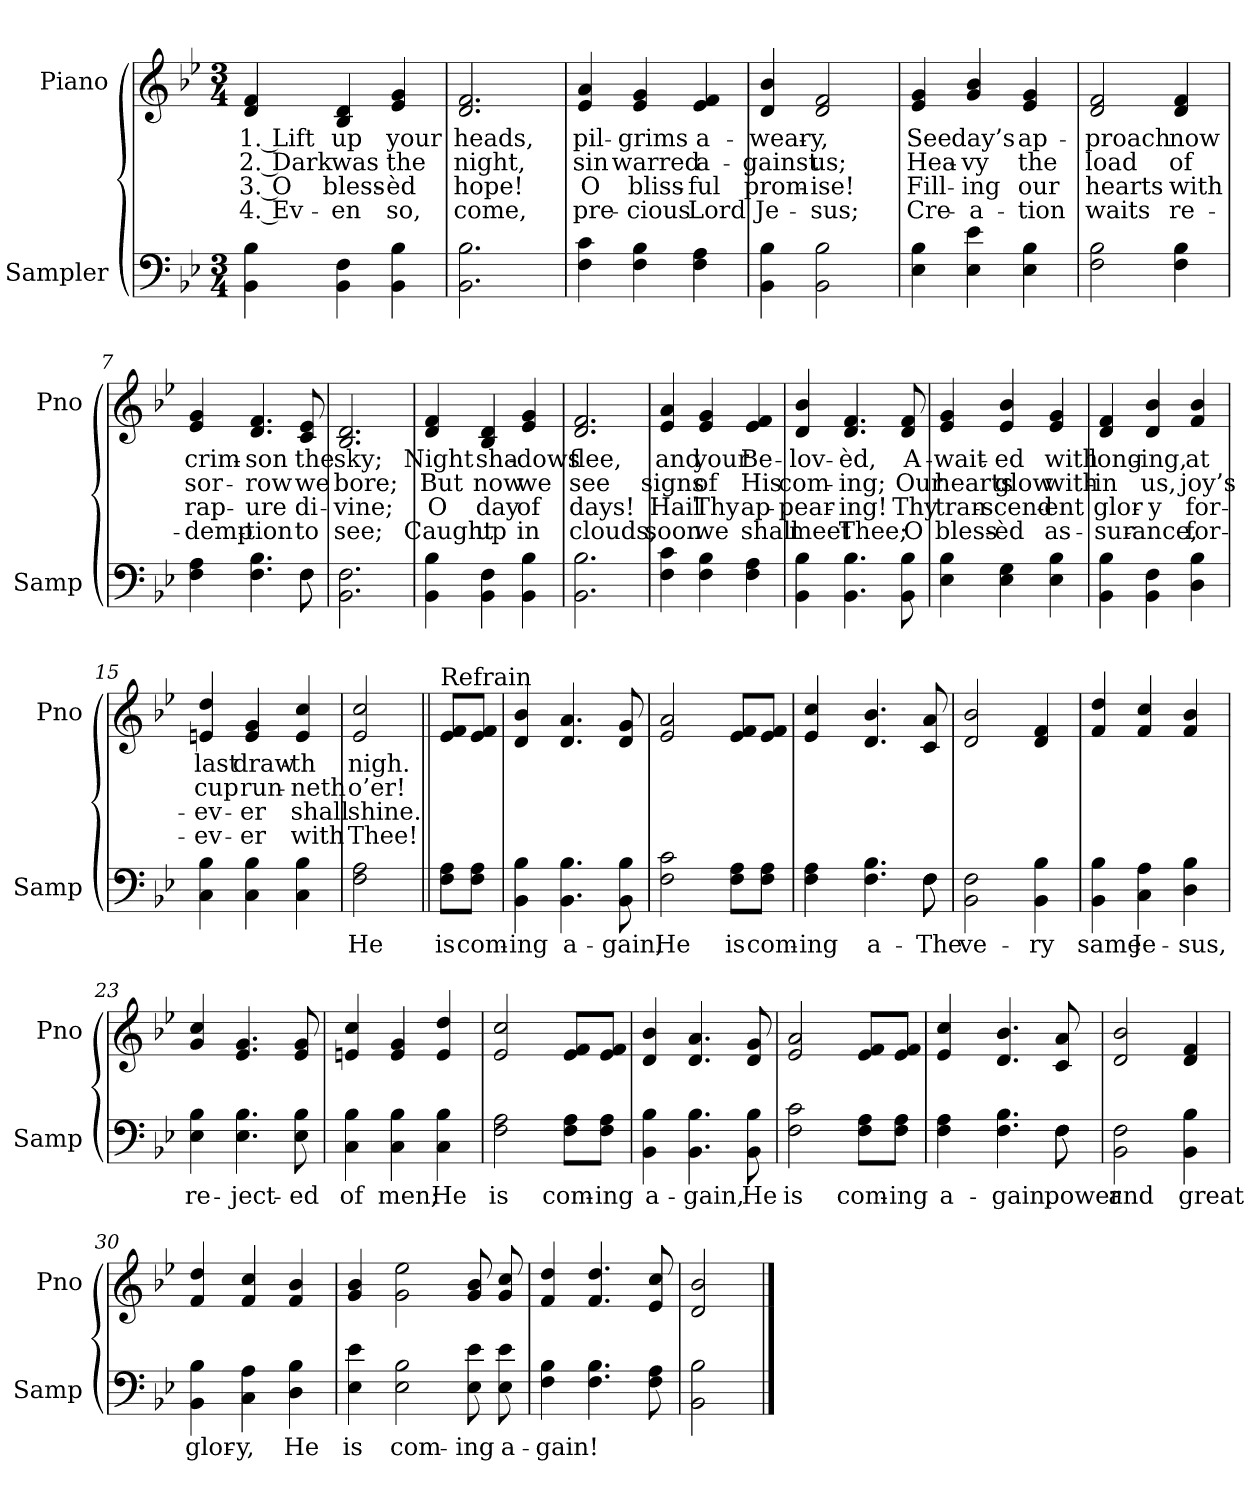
**kern	**text	**kern	**text	**text	**text	**text
*part2	*part2	*part1	*part1	*part1	*part1	*part1
*staff2	*staff2	*staff1	*staff1	*staff1	*staff1	*staff1
*I"Sampler	*	*I"Piano	*	*	*	*
*I'Samp	*	*I'Pno	*	*	*	*
*clefF4	*	*clefG2	*	*	*	*
*k[b-e-]	*	*k[b-e-]	*	*	*	*
*B-:	*	*B-:	*	*	*	*
*M3/4	*	*M3/4	*	*	*	*
=1	=1	=1	=1	=1	=1	=1
4BB- 4B-	.	4d 4f	1. Lift	2. Dark	3. O	4. Ev-
4BB- 4F	.	4B- 4d	up	was	bless-	-en
4BB- 4B-	.	4e- 4g	your	the	-èd	so,
=2	=2	=2	=2	=2	=2	=2
2.BB- 2.B-	.	2.d 2.f	heads,	night,	hope!	come,
=3	=3	=3	=3	=3	=3	=3
4F 4c	.	4e- 4a	pil-	sin	O	pre-
4F 4B-	.	4e- 4g	-grims	warred	bliss-	-cious
4F 4A	.	4e- 4f	a-	a-	-ful	Lord
=4	=4	=4	=4	=4	=4	=4
4BB- 4B-	.	4d 4b-	-wear-	-gainst	prom-	Je-
2BB- 2B-	.	2d 2f	-y,	us;	-ise!	-sus;
=5	=5	=5	=5	=5	=5	=5
4E- 4B-	.	4e- 4g	See	Hea-	Fill-	Cre-
4E- 4e-	.	4g 4b-	day’s	-vy	-ing	-a-
4E- 4B-	.	4e- 4g	ap-	the	our	-tion
=6	=6	=6	=6	=6	=6	=6
2F 2B-	.	2d 2f	-proach	load	hearts	waits
4F 4B-	.	4d 4f	now	of	with	re-
=7	=7	=7	=7	=7	=7	=7
*^	*	*	*	*	*	*
4F 4A	8ryy	.	4e- 4g	crim-	sor-	rap-	-demp-
*v	*v	*	*	*	*	*	*
4.F 4.B-	.	4.d 4.f	-son	-row	-ure	-tion
*^	*	*	*	*	*	*
8F\	8F	.	8c 8e-	the	we	di-	to
*v	*v	*	*	*	*	*	*
=8	=8	=8	=8	=8	=8	=8
2.BB- 2.F	.	2.B- 2.d	sky;	bore;	-vine;	see;
=9	=9	=9	=9	=9	=9	=9
4BB- 4B-	.	4d 4f	Night	But	O	Caught
4BB- 4F	.	4B- 4d	sha-	now	day	up
4BB- 4B-	.	4e- 4g	-dows	we	of	in
=10	=10	=10	=10	=10	=10	=10
2.BB- 2.B-	.	2.d 2.f	flee,	see	days!	clouds,
=11	=11	=11	=11	=11	=11	=11
4F 4c	.	4e- 4a	and	signs	Hail	soon
4F 4B-	.	4e- 4g	your	of	Thy	we
4F 4A	.	4e- 4f	Be-	His	ap-	shall
=12	=12	=12	=12	=12	=12	=12
4BB- 4B-	.	4d 4b-	-lov-	com-	-pear-	meet
4.BB- 4.B-	.	4.d 4.f	-èd,	-ing;	-ing!	Thee;
8BB- 8B-	.	8d 8f	A-	Our	Thy	O
=13	=13	=13	=13	=13	=13	=13
4E- 4B-	.	4e- 4g	-wait-	hearts	tran-	bless-
4E- 4G	.	4e- 4b-	-ed	glow	-scend-	-èd
4E- 4B-	.	4e- 4g	with	with-	-ent	as-
=14	=14	=14	=14	=14	=14	=14
4BB- 4B-	.	4d 4f	long-	-in	glor-	-sur-
4BB- 4F	.	4d 4b-	-ing,	us,	-y	-ance,
4D 4B-	.	4f 4b-	at	joy’s	for-	for-
=15	=15	=15	=15	=15	=15	=15
4C 4B-	.	4en 4dd	last	cup	-ev-	-ev-
4C 4B-	.	4e 4g	draw-	run-	-er	-er
4C 4B-	.	4e 4cc	-th	-neth	shall	with
=16	=16	=16	=16	=16	=16	=16
2F 2A	He	2e- 2cc	nigh.	o’er!	shine.	Thee!
=17||	=17||	=17||	=17||	=17||	=17||	=17||
!	!	!LO:TX:t=Refrain	!	!	!	!
8F\ 8A\L	is	8e-/ 8f/L	.	.	.	.
8F\ 8A\J	com-	8e-/ 8f/J	.	.	.	.
=18	=18	=18	=18	=18	=18	=18
4BB- 4B-	-ing	4d 4b-	.	.	.	.
4.BB- 4.B-	a-	4.d 4.a	.	.	.	.
8BB- 8B-	-gain,	8d 8g	.	.	.	.
=19	=19	=19	=19	=19	=19	=19
2F 2c	He	2e- 2a	.	.	.	.
8F\ 8A\L	is	8e-/ 8f/L	.	.	.	.
8F\ 8A\J	com-	8e-/ 8f/J	.	.	.	.
=20	=20	=20	=20	=20	=20	=20
*^	*	*	*	*	*	*
4F 4A	8ryy	-ing	4e- 4cc	.	.	.	.
*v	*v	*	*	*	*	*	*
4.F 4.B-	a-	4.d 4.b-	.	.	.	.
*^	*	*	*	*	*	*
8F\	8F	The	8c 8a	.	.	.	.
*v	*v	*	*	*	*	*	*
=21	=21	=21	=21	=21	=21	=21
2BB- 2F	ve-	2d 2b-	.	.	.	.
4BB- 4B-	-ry	4d 4f	.	.	.	.
=22	=22	=22	=22	=22	=22	=22
4BB- 4B-	same	4f 4dd	.	.	.	.
4C 4A	Je-	4f 4cc	.	.	.	.
4D 4B-	-sus,	4f 4b-	.	.	.	.
=23	=23	=23	=23	=23	=23	=23
4E- 4B-	re-	4g 4cc	.	.	.	.
4.E- 4.B-	-ject-	4.e- 4.g	.	.	.	.
8E- 8B-	-ed	8e- 8g	.	.	.	.
=24	=24	=24	=24	=24	=24	=24
4C 4B-	of	4en 4cc	.	.	.	.
4C 4B-	men;	4e 4g	.	.	.	.
4C 4B-	He	4e 4dd	.	.	.	.
=25	=25	=25	=25	=25	=25	=25
2F 2A	is	2e- 2cc	.	.	.	.
8F\ 8A\L	com-	8e-/ 8f/L	.	.	.	.
8F\ 8A\J	-ing	8e-/ 8f/J	.	.	.	.
=26	=26	=26	=26	=26	=26	=26
4BB- 4B-	a-	4d 4b-	.	.	.	.
4.BB- 4.B-	-gain,	4.d 4.a	.	.	.	.
8BB- 8B-	He	8d 8g	.	.	.	.
=27	=27	=27	=27	=27	=27	=27
2F 2c	is	2e- 2a	.	.	.	.
8F\ 8A\L	com-	8e-/ 8f/L	.	.	.	.
8F\ 8A\J	-ing	8e-/ 8f/J	.	.	.	.
=28	=28	=28	=28	=28	=28	=28
*^	*	*	*	*	*	*
4F 4A	8ryy	a-	4e- 4cc	.	.	.	.
*v	*v	*	*	*	*	*	*
4.F 4.B-	-gain,	4.d 4.b-	.	.	.	.
*^	*	*	*	*	*	*
8F\	8F	power	8c 8a	.	.	.	.
*v	*v	*	*	*	*	*	*
=29	=29	=29	=29	=29	=29	=29
2BB- 2F	and	2d 2b-	.	.	.	.
4BB- 4B-	great	4d 4f	.	.	.	.
=30	=30	=30	=30	=30	=30	=30
4BB- 4B-	glor-	4f 4dd	.	.	.	.
4C 4A	-y,	4f 4cc	.	.	.	.
4D 4B-	He	4f 4b-	.	.	.	.
=31	=31	=31	=31	=31	=31	=31
4E- 4e-	is	4g/ 4b-/	.	.	.	.
2E- 2B-	com-	2g 2ee-	.	.	.	.
8E- 8e-	-ing	8g 8b-	.	.	.	.
8E- 8e-	a-	8g 8cc	.	.	.	.
=32	=32	=32	=32	=32	=32	=32
4F 4B-	-gain!	4f 4dd	.	.	.	.
4.F 4.B-	.	4.f 4.dd	.	.	.	.
8F 8A	.	8e- 8cc	.	.	.	.
=33	=33	=33	=33	=33	=33	=33
2BB- 2B-	.	2d 2b-	.	.	.	.
==	==	==	==	==	==	==
*-	*-	*-	*-	*-	*-	*-
